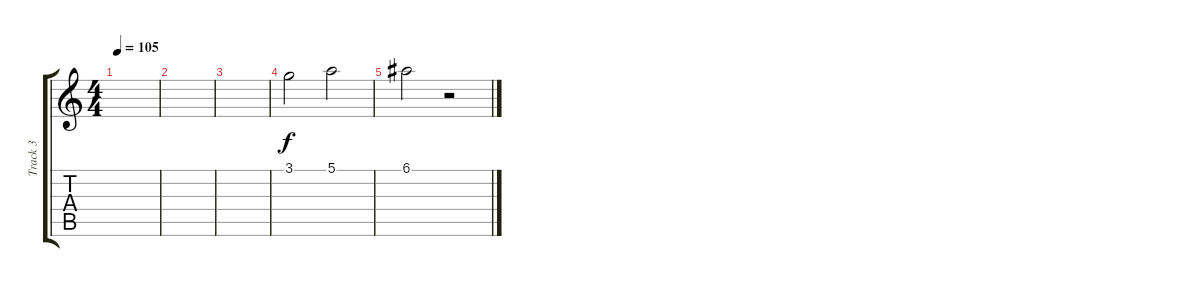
\track ("Track 3" "Track 3") {instrument overdrivenguitar}
\staff {score tabs}
\tuning (E4 B3 G3 D3 A2 E2) {hide}
\ts (4 4)
\tempo 105
\clef g2
\ks c
|
|
|
3.1.2 5.1.2 |
6.1.2 r.2
